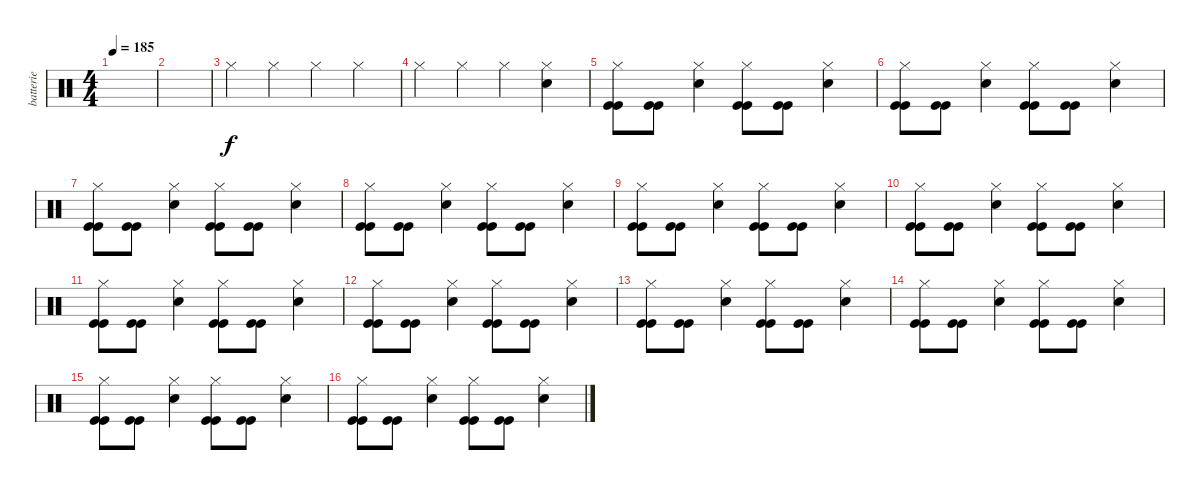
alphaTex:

\track ("batterie" "batterie") {instrument percussion}
\staff {score}
\articulation defaults
\ts (4 4)
\tempo 185
\clef neutral
\ks c
|
|
"Hi-Hat (closed)".4 "Hi-Hat (closed)".4 "Hi-Hat (closed)".4 "Hi-Hat (closed)".4 |
"Hi-Hat (closed)".4 "Hi-Hat (closed)".4 "Hi-Hat (closed)".4 ("Hi-Hat (closed)" "Electric Snare (hit)").4 |
("Hi-Hat (closed)" "Kick (hit)" "Kick (hit)").8 ("Kick (hit)" "Kick (hit)").8 ("Hi-Hat (closed)" "Electric Snare (hit)").4 ("Hi-Hat (closed)" "Kick (hit)" "Kick (hit)").8 ("Kick (hit)" "Kick (hit)").8 ("Hi-Hat (closed)" "Electric Snare (hit)").4 |
("Hi-Hat (closed)" "Kick (hit)" "Kick (hit)").8 ("Kick (hit)" "Kick (hit)").8 ("Hi-Hat (closed)" "Electric Snare (hit)").4 ("Hi-Hat (closed)" "Kick (hit)" "Kick (hit)").8 ("Kick (hit)" "Kick (hit)").8 ("Hi-Hat (closed)" "Electric Snare (hit)").4 |
("Hi-Hat (closed)" "Kick (hit)" "Kick (hit)").8 ("Kick (hit)" "Kick (hit)").8 ("Hi-Hat (closed)" "Electric Snare (hit)").4 ("Hi-Hat (closed)" "Kick (hit)" "Kick (hit)").8 ("Kick (hit)" "Kick (hit)").8 ("Hi-Hat (closed)" "Electric Snare (hit)").4 |
("Hi-Hat (closed)" "Kick (hit)" "Kick (hit)").8 ("Kick (hit)" "Kick (hit)").8 ("Hi-Hat (closed)" "Electric Snare (hit)").4 ("Hi-Hat (closed)" "Kick (hit)" "Kick (hit)").8 ("Kick (hit)" "Kick (hit)").8 ("Hi-Hat (closed)" "Electric Snare (hit)").4 |
("Hi-Hat (closed)" "Kick (hit)" "Kick (hit)").8 ("Kick (hit)" "Kick (hit)").8 ("Hi-Hat (closed)" "Electric Snare (hit)").4 ("Hi-Hat (closed)" "Kick (hit)" "Kick (hit)").8 ("Kick (hit)" "Kick (hit)").8 ("Hi-Hat (closed)" "Electric Snare (hit)").4 |
("Hi-Hat (closed)" "Kick (hit)" "Kick (hit)").8 ("Kick (hit)" "Kick (hit)").8 ("Hi-Hat (closed)" "Electric Snare (hit)").4 ("Hi-Hat (closed)" "Kick (hit)" "Kick (hit)").8 ("Kick (hit)" "Kick (hit)").8 ("Hi-Hat (closed)" "Electric Snare (hit)").4 |
("Hi-Hat (closed)" "Kick (hit)" "Kick (hit)").8 ("Kick (hit)" "Kick (hit)").8 ("Hi-Hat (closed)" "Electric Snare (hit)").4 ("Hi-Hat (closed)" "Kick (hit)" "Kick (hit)").8 ("Kick (hit)" "Kick (hit)").8 ("Hi-Hat (closed)" "Electric Snare (hit)").4 |
("Hi-Hat (closed)" "Kick (hit)" "Kick (hit)").8 ("Kick (hit)" "Kick (hit)").8 ("Hi-Hat (closed)" "Electric Snare (hit)").4 ("Hi-Hat (closed)" "Kick (hit)" "Kick (hit)").8 ("Kick (hit)" "Kick (hit)").8 ("Hi-Hat (closed)" "Electric Snare (hit)").4 |
("Hi-Hat (closed)" "Kick (hit)" "Kick (hit)").8 ("Kick (hit)" "Kick (hit)").8 ("Hi-Hat (closed)" "Electric Snare (hit)").4 ("Hi-Hat (closed)" "Kick (hit)" "Kick (hit)").8 ("Kick (hit)" "Kick (hit)").8 ("Hi-Hat (closed)" "Electric Snare (hit)").4 |
("Hi-Hat (closed)" "Kick (hit)" "Kick (hit)").8 ("Kick (hit)" "Kick (hit)").8 ("Hi-Hat (closed)" "Electric Snare (hit)").4 ("Hi-Hat (closed)" "Kick (hit)" "Kick (hit)").8 ("Kick (hit)" "Kick (hit)").8 ("Hi-Hat (closed)" "Electric Snare (hit)").4 |
("Hi-Hat (closed)" "Kick (hit)" "Kick (hit)").8 ("Kick (hit)" "Kick (hit)").8 ("Hi-Hat (closed)" "Electric Snare (hit)").4 ("Hi-Hat (closed)" "Kick (hit)" "Kick (hit)").8 ("Kick (hit)" "Kick (hit)").8 ("Hi-Hat (closed)" "Electric Snare (hit)").4 |
("Hi-Hat (closed)" "Kick (hit)" "Kick (hit)").8 ("Kick (hit)" "Kick (hit)").8 ("Hi-Hat (closed)" "Electric Snare (hit)").4 ("Hi-Hat (closed)" "Kick (hit)" "Kick (hit)").8 ("Kick (hit)" "Kick (hit)").8 ("Hi-Hat (closed)" "Electric Snare (hit)").4
